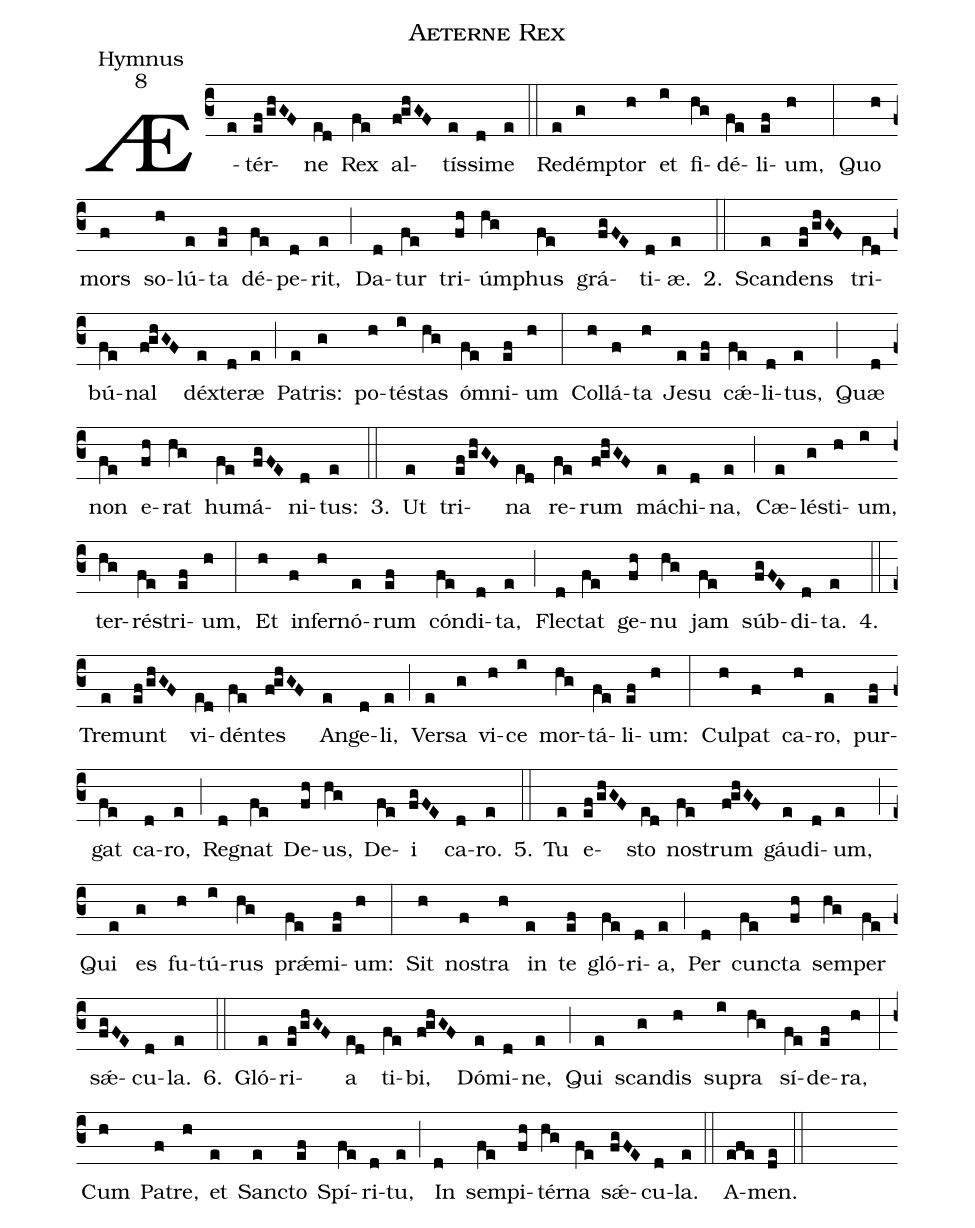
name:Aeterne Rex;
office-part:Hymnus;
mode:8;
%%
(c3) Æ(e)tér(ef/ghGF)ne(ed) Rex(fe) al(f!ghGF)tís(e)si(d)me(e) (::) Re(e)démp(g)tor(h) et(i) fi(hg)dé(fe)li(ef)um,(h) (:) Quo(h) mors(f) so(h)lú(e)ta(ef) dé(fe)pe(d)rit,(e) (;) Da(d)tur(fe) tri(fh)úm(hg)phus(fe) grá(fgFE)ti(d)æ.(e) 2.(::) Scan(e)dens(ef/ghGF) tri(ed)bú(fe)nal(f!ghGF) déx(e)te(d)ræ(e) (;) Pa(e)tris:(g) po(h)té(i)stas(hg) ó(fe)mni(ef)um(h) (:) Col(h)lá(f)ta(h) Je(e)su(ef) c<sp>'ae</sp>(fe)li(d)tus,(e) (;) Quæ(d) non(fe) e(fh)rat(hg) hu(fe)má(fgFE)ni(d)tus:(e) 3.(::) Ut(e) tri(ef/ghGF)na(ed) re(fe)rum(f!ghGF) má(e)chi(d)na,(e) (;) Cæ(e)lé(g)sti(h)um,(i) ter(hg)ré(fe)stri(ef)um,(h) (:) Et(h) in(f)fer(h)nó(e)rum(ef) cón(fe)di(d)ta,(e) (;) Fle(d)ctat(fe) ge(fh)nu(hg) jam(fe) súb(fgFE)di(d)ta.(e) 4.(::) Tre(e)munt(ef/ghGF) vi(ed)dén(fe)tes(f!ghGF) An(e)ge(d)li,(e) (;) Ver(e)sa(g) vi(h)ce(i) mor(hg)tá(fe)li(ef)um:(h) (:) Cul(h)pat(f) ca(h)ro,(e) pur(ef)gat(fe) ca(d)ro,(e) (;) Re(d)gnat(fe) De(fh)us,(hg) De(fe)i(fgFE) ca(d)ro.(e) 5.(::) Tu(e) e(ef/ghGF)sto(ed) no(fe)strum(f!ghGF) gáu(e)di(d)um,(e) (;) Qui(e) es(g) fu(h)tú(i)rus(hg) pr<sp>'ae</sp>(fe)mi(ef)um:(h) (:) Sit(h) no(f)stra(h) in(e) te(ef) gló(fe)ri(d)a,(e) (;) Per(d) cun(fe)cta(fh) sem(hg)per(fe) s<sp>'ae</sp>(fgFE)cu(d)la.(e) 6.(::) Gló(e)ri(ef/ghGF)a(ed) ti(fe)bi,(f!ghGF) Dó(e)mi(d)ne,(e) (;) Qui(e) scan(g)dis(h) su(i)pra(hg) sí(fe)de(ef)ra,(h) (:) Cum(h) Pa(f)tre,(h) et(e) San(e)cto(ef) Spí(fe)ri(d)tu,(e) (;) In(d) sem(fe)pi(fh)tér(hg)na(fe) s<sp>'ae</sp>(fgFE)cu(d)la.(e) (::) A(efe)men.(de) (::)
